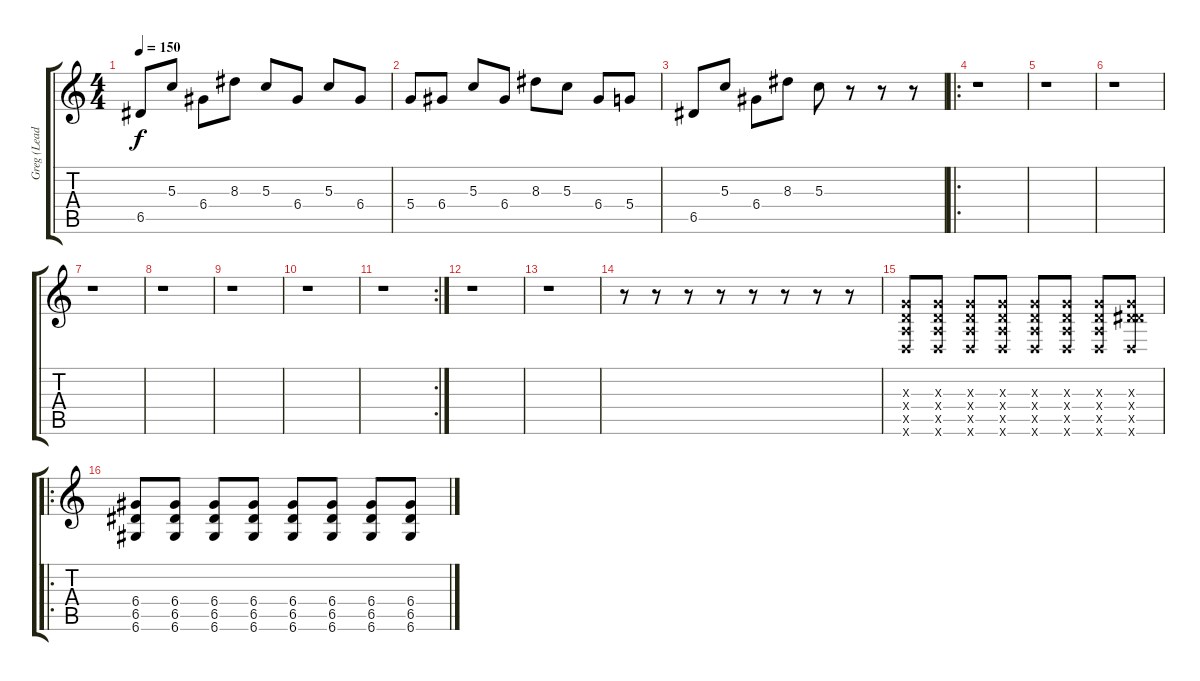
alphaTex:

\track ("Greg (Lead)" "Greg (Lead") {instrument overdrivenguitar}
\staff {score tabs}
\tuning (E4 B3 G3 D3 A2 D2) {hide}
\ts (4 4)
\tempo 150
\clef g2
\ks c
6.5.8{dy f} 5.3.8 6.4.8 8.3.8 5.3.8 6.4.8 5.3.8 6.4.8 |
5.4.8 6.4.8 5.3.8 6.4.8 8.3.8 5.3.8 6.4.8 5.4.8 |
6.5.8 5.3.8 6.4.8 8.3.8 5.3.8 r.8 r.8 r.8 |
\ro
r.1 |
r.1 |
r.1 |
r.1 |
r.1 |
r.1 |
r.1 |
\rc 2
r.1 |
r.1 |
r.1 |
r.8 r.8 r.8 r.8 r.8 r.8 r.8 r.8 |
(0.3{x} 0.4{x} 0.5{x} 0.6{x}).8 (0.3{x} 0.4{x} 0.5{x} 0.6{x}).8 (0.3{x} 0.4{x} 0.5{x} 0.6{x}).8 (0.3{x} 0.4{x} 0.5{x} 0.6{x}).8 (0.3{x} 0.4{x} 0.5{x} 0.6{x}).8 (0.3{x} 0.4{x} 0.5{x} 0.6{x}).8 (0.3{x} 0.4{x} 0.5{x} 0.6{x}).8 (0.3{x} 0.4{x} 6.5{x} 0.6{x}).8 |
\ro
(6.4 6.5 6.6).8 (6.4 6.5 6.6).8 (6.4 6.5 6.6).8 (6.4 6.5 6.6).8 (6.4 6.5 6.6).8 (6.4 6.5 6.6).8 (6.4 6.5 6.6).8 (6.4 6.5 6.6).8
